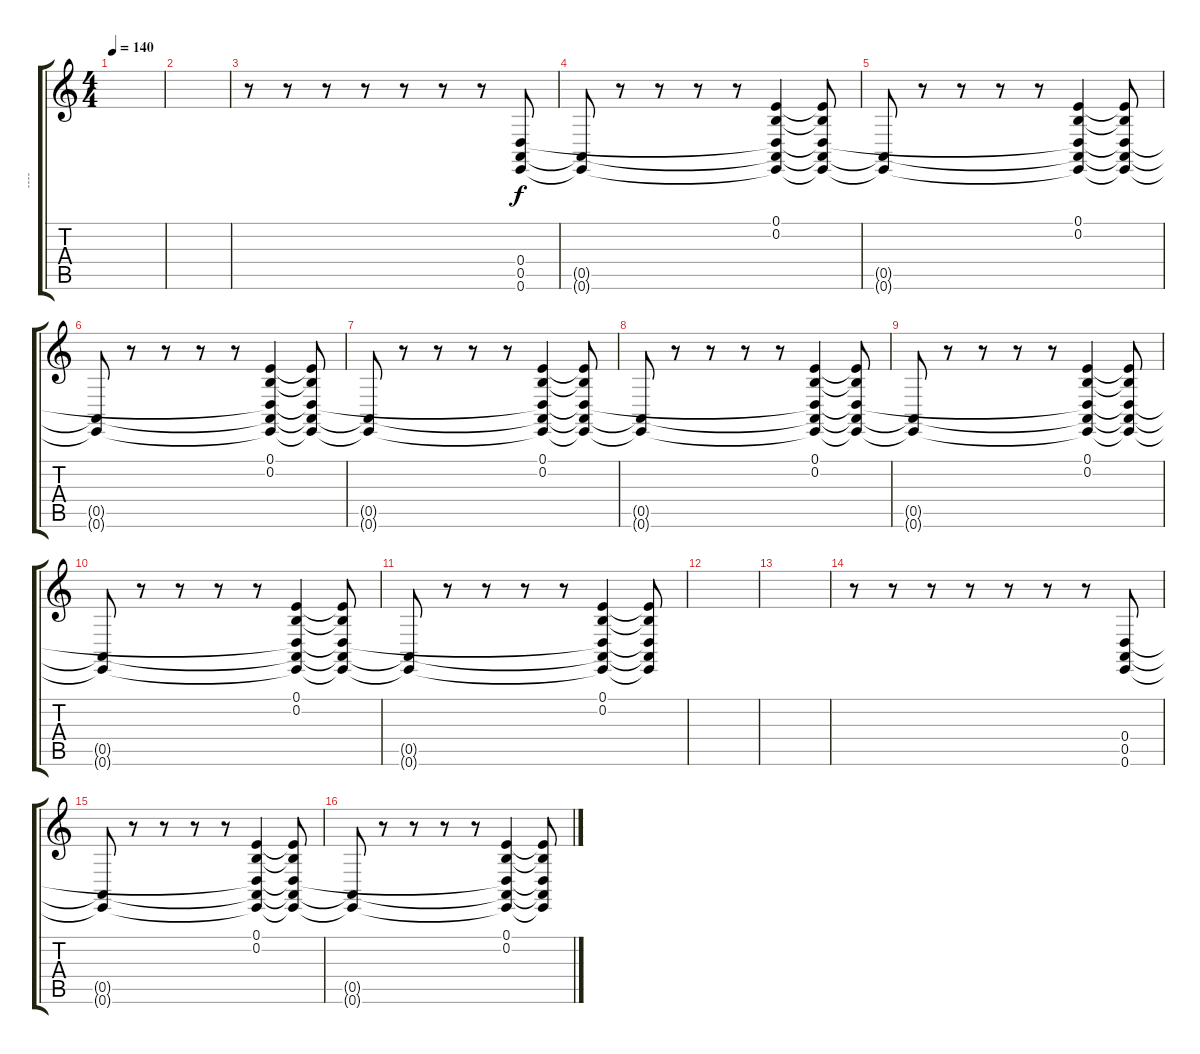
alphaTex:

\track ("----" "----") {instrument applause}
\staff {score tabs}
\tuning (E4 B3 G3 D3 A2 E2) {hide}
\ts (4 4)
\tempo 140
\clef g2
\ks c
|
|
r.8 r.8 r.8 r.8 r.8 r.8 r.8 (0.4 0.5 0.6).8 |
(0.5{t} 0.6{t}).8{volume 6} r.8{volume 10} r.8 r.8 r.8 (0.1 0.2 0.4{t} 0.5{t} 0.6{t}).4{volume 6} (0.1{t} 0.2{t} 0.4{t} 0.5{t} 0.6{t}).8 |
(0.5{t} 0.6{t}).8{volume 6} r.8{volume 10} r.8 r.8 r.8 (0.1 0.2 0.4{t} 0.5{t} 0.6{t}).4{volume 6} (0.1{t} 0.2{t} 0.4{t} 0.5{t} 0.6{t}).8 |
(0.5{t} 0.6{t}).8{volume 6} r.8{volume 10} r.8 r.8 r.8 (0.1 0.2 0.4{t} 0.5{t} 0.6{t}).4{volume 6} (0.1{t} 0.2{t} 0.4{t} 0.5{t} 0.6{t}).8 |
(0.5{t} 0.6{t}).8{volume 6} r.8{volume 10} r.8 r.8 r.8 (0.1 0.2 0.4{t} 0.5{t} 0.6{t}).4{volume 6} (0.1{t} 0.2{t} 0.4{t} 0.5{t} 0.6{t}).8 |
(0.5{t} 0.6{t}).8{volume 6} r.8{volume 10} r.8 r.8 r.8 (0.1 0.2 0.4{t} 0.5{t} 0.6{t}).4{volume 6} (0.1{t} 0.2{t} 0.4{t} 0.5{t} 0.6{t}).8 |
(0.5{t} 0.6{t}).8{volume 6} r.8{volume 10} r.8 r.8 r.8 (0.1 0.2 0.4{t} 0.5{t} 0.6{t}).4{volume 6} (0.1{t} 0.2{t} 0.4{t} 0.5{t} 0.6{t}).8 |
(0.5{t} 0.6{t}).8{volume 6} r.8{volume 10} r.8 r.8 r.8 (0.1 0.2 0.4{t} 0.5{t} 0.6{t}).4{volume 6} (0.1{t} 0.2{t} 0.4{t} 0.5{t} 0.6{t}).8 |
(0.5{t} 0.6{t}).8{volume 6} r.8{volume 10} r.8 r.8 r.8 (0.1 0.2 0.4{t} 0.5{t} 0.6{t}).4{volume 6} (0.1{t} 0.2{t} 0.4{t} 0.5{t} 0.6{t}).8 |
|
|
r.8 r.8 r.8 r.8 r.8 r.8 r.8 (0.4 0.5 0.6).8 |
(0.5{t} 0.6{t}).8{volume 6} r.8{volume 10} r.8 r.8 r.8 (0.1 0.2 0.4{t} 0.5{t} 0.6{t}).4{volume 6} (0.1{t} 0.2{t} 0.4{t} 0.5{t} 0.6{t}).8 |
(0.5{t} 0.6{t}).8{volume 6} r.8{volume 10} r.8 r.8 r.8 (0.1 0.2 0.4{t} 0.5{t} 0.6{t}).4{volume 6} (0.1{t} 0.2{t} 0.4{t} 0.5{t} 0.6{t}).8
